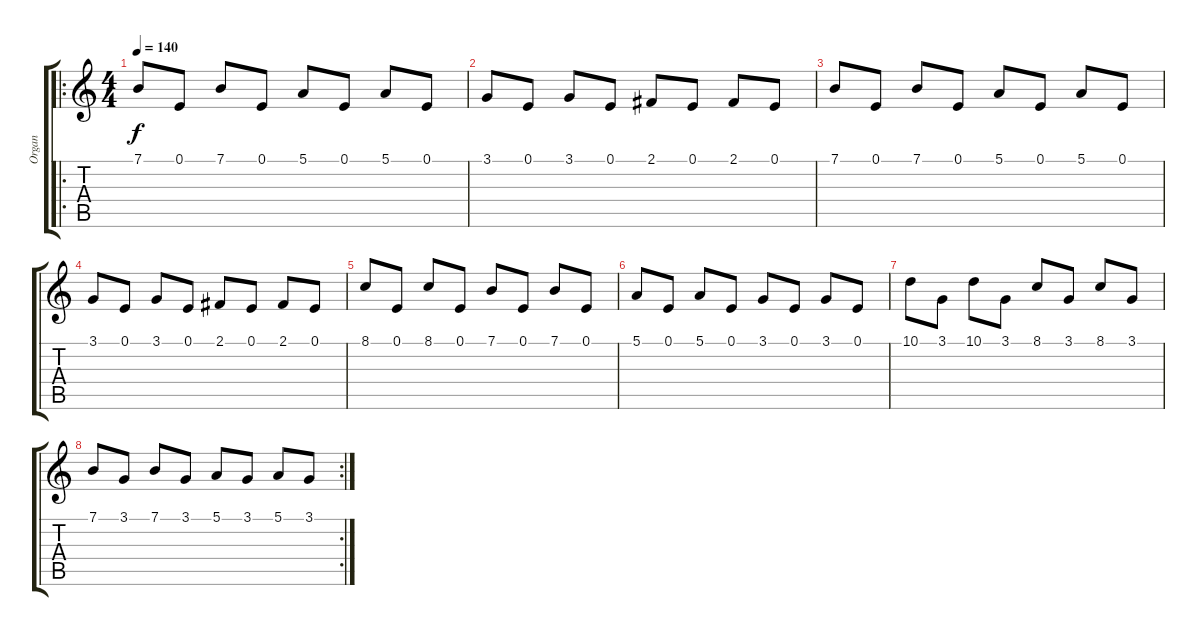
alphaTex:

\track ("Organ" "Organ") {instrument choiraahs}
\staff {score tabs}
\tuning (E4 B3 G3 D3 A2 E2) {hide}
\ro
\ts (4 4)
\tempo 140
\clef g2
\ks c
7.1.8{dy f} 0.1.8 7.1.8 0.1.8 5.1.8 0.1.8 5.1.8 0.1.8 |
3.1.8 0.1.8 3.1.8 0.1.8 2.1.8 0.1.8 2.1.8 0.1.8 |
7.1.8 0.1.8 7.1.8 0.1.8 5.1.8 0.1.8 5.1.8 0.1.8 |
3.1.8 0.1.8 3.1.8 0.1.8 2.1.8 0.1.8 2.1.8 0.1.8 |
8.1.8 0.1.8 8.1.8 0.1.8 7.1.8 0.1.8 7.1.8 0.1.8 |
5.1.8 0.1.8 5.1.8 0.1.8 3.1.8 0.1.8 3.1.8 0.1.8 |
10.1.8 3.1.8 10.1.8 3.1.8 8.1.8 3.1.8 8.1.8 3.1.8 |
\rc 2
7.1.8 3.1.8 7.1.8 3.1.8 5.1.8 3.1.8 5.1.8 3.1.8
